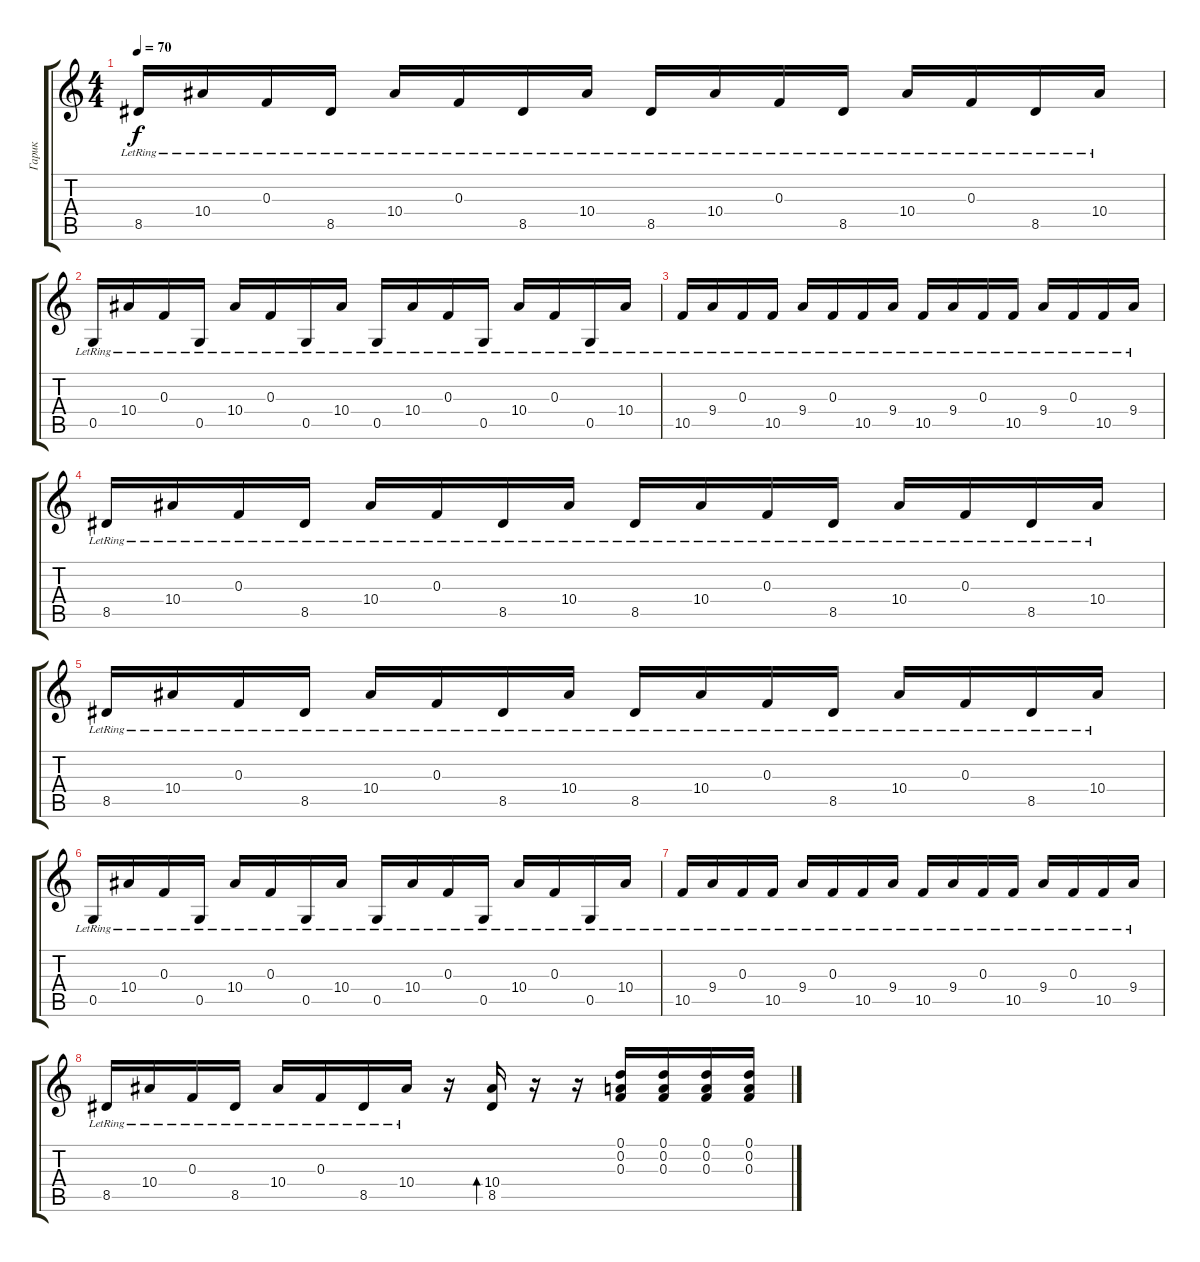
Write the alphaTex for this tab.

\track ("Гарик" "Гарик") {instrument acousticguitarsteel}
\staff {score tabs}
\tuning (D4 A3 F3 C3 G2 D2) {hide}
\ts (4 4)
\tempo 70
\clef g2
\ks c
8.5{lr}.16{dy f} 10.4{lr}.16 0.3{lr}.16 8.5{lr}.16 10.4{lr}.16 0.3{lr}.16 8.5{lr}.16 10.4{lr}.16 8.5{lr}.16 10.4{lr}.16 0.3{lr}.16 8.5{lr}.16 10.4{lr}.16 0.3{lr}.16 8.5{lr}.16 10.4{lr}.16 |
0.5{lr}.16 10.4{lr}.16 0.3{lr}.16 0.5{lr}.16 10.4{lr}.16 0.3{lr}.16 0.5{lr}.16 10.4{lr}.16 0.5{lr}.16 10.4{lr}.16 0.3{lr}.16 0.5{lr}.16 10.4{lr}.16 0.3{lr}.16 0.5{lr}.16 10.4{lr}.16 |
10.5{lr}.16 9.4{lr}.16 0.3{lr}.16 10.5{lr}.16 9.4{lr}.16 0.3{lr}.16 10.5{lr}.16 9.4{lr}.16 10.5{lr}.16 9.4{lr}.16 0.3{lr}.16 10.5{lr}.16 9.4{lr}.16 0.3{lr}.16 10.5{lr}.16 9.4{lr}.16 |
8.5{lr}.16 10.4{lr}.16 0.3{lr}.16 8.5{lr}.16 10.4{lr}.16 0.3{lr}.16 8.5{lr}.16 10.4{lr}.16 8.5{lr}.16 10.4{lr}.16 0.3{lr}.16 8.5{lr}.16 10.4{lr}.16 0.3{lr}.16 8.5{lr}.16 10.4{lr}.16 |
8.5{lr}.16 10.4{lr}.16 0.3{lr}.16 8.5{lr}.16 10.4{lr}.16 0.3{lr}.16 8.5{lr}.16 10.4{lr}.16 8.5{lr}.16 10.4{lr}.16 0.3{lr}.16 8.5{lr}.16 10.4{lr}.16 0.3{lr}.16 8.5{lr}.16 10.4{lr}.16 |
0.5{lr}.16 10.4{lr}.16 0.3{lr}.16 0.5{lr}.16 10.4{lr}.16 0.3{lr}.16 0.5{lr}.16 10.4{lr}.16 0.5{lr}.16 10.4{lr}.16 0.3{lr}.16 0.5{lr}.16 10.4{lr}.16 0.3{lr}.16 0.5{lr}.16 10.4{lr}.16 |
10.5{lr}.16 9.4{lr}.16 0.3{lr}.16 10.5{lr}.16 9.4{lr}.16 0.3{lr}.16 10.5{lr}.16 9.4{lr}.16 10.5{lr}.16 9.4{lr}.16 0.3{lr}.16 10.5{lr}.16 9.4{lr}.16 0.3{lr}.16 10.5{lr}.16 9.4{lr}.16 |
8.5{lr}.16 10.4{lr}.16 0.3{lr}.16 8.5{lr}.16 10.4{lr}.16 0.3{lr}.16 8.5{lr}.16 10.4{lr}.16 r.16 (10.4 8.5).16{bd 120} r.16 r.16 (0.1 0.2 0.3).16 (0.1 0.2 0.3).16 (0.1 0.2 0.3).16 (0.1 0.2 0.3).16
